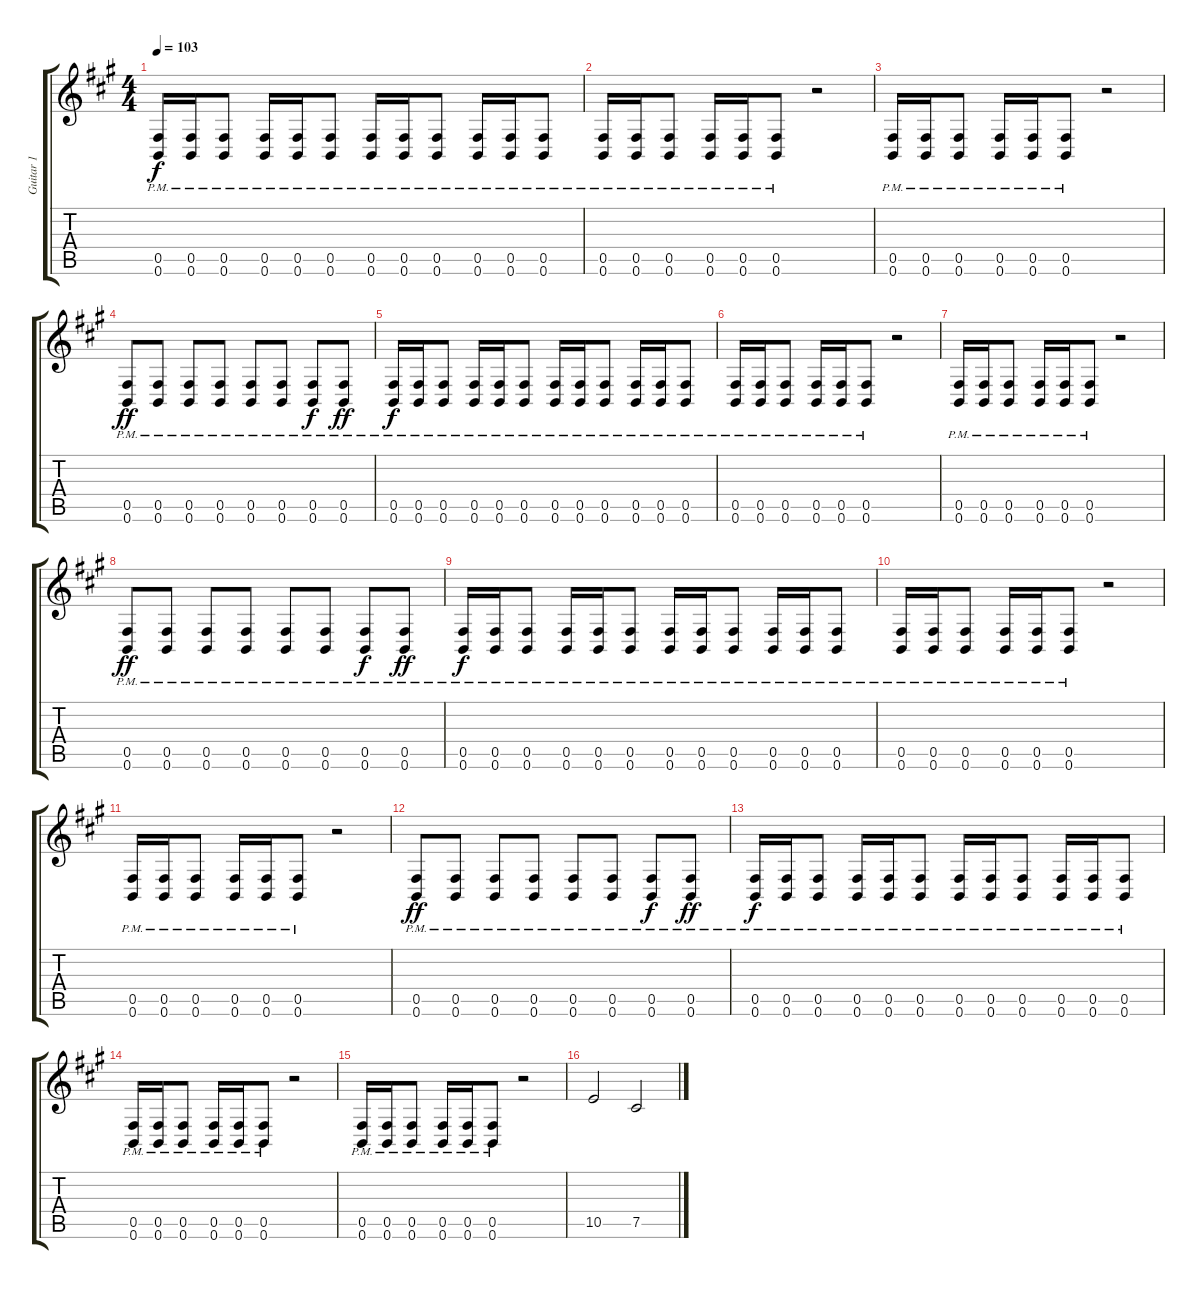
\track ("Guitar 1" "Guitar 1") {instrument distortionguitar}
\staff {score tabs}
\tuning (Db4 Ab3 E3 B2 Gb2 B1) {hide}
\ts (4 4)
\tempo 103
\clef g2
\ks a
(0.5{pm} 0.6{pm}).16{dy f} (0.5{pm} 0.6{pm}).16 (0.5{pm} 0.6{pm}).8 (0.5{pm} 0.6{pm}).16 (0.5{pm} 0.6{pm}).16 (0.5{pm} 0.6{pm}).8 (0.5{pm} 0.6{pm}).16 (0.5{pm} 0.6{pm}).16 (0.5{pm} 0.6{pm}).8 (0.5{pm} 0.6{pm}).16 (0.5{pm} 0.6{pm}).16 (0.5{pm} 0.6{pm}).8 |
(0.5{pm} 0.6{pm}).16 (0.5{pm} 0.6{pm}).16 (0.5{pm} 0.6{pm}).8 (0.5{pm} 0.6{pm}).16 (0.5{pm} 0.6{pm}).16 (0.5{pm} 0.6{pm}).8 r.2 |
(0.5{pm} 0.6{pm}).16 (0.5{pm} 0.6{pm}).16 (0.5{pm} 0.6{pm}).8 (0.5{pm} 0.6{pm}).16 (0.5{pm} 0.6{pm}).16 (0.5{pm} 0.6{pm}).8 r.2 |
(0.5{pm} 0.6{pm}).8{dy ff} (0.5{pm} 0.6{pm}).8 (0.5{pm} 0.6{pm}).8 (0.5{pm} 0.6{pm}).8 (0.5{pm} 0.6{pm}).8 (0.5{pm} 0.6{pm}).8 (0.5{pm} 0.6{pm}).8{dy f} (0.5{pm} 0.6).8{dy ff} |
(0.5{pm} 0.6{pm}).16{dy f} (0.5{pm} 0.6{pm}).16 (0.5{pm} 0.6{pm}).8 (0.5{pm} 0.6{pm}).16 (0.5{pm} 0.6{pm}).16 (0.5{pm} 0.6{pm}).8 (0.5{pm} 0.6{pm}).16 (0.5{pm} 0.6{pm}).16 (0.5{pm} 0.6{pm}).8 (0.5{pm} 0.6{pm}).16 (0.5{pm} 0.6{pm}).16 (0.5{pm} 0.6{pm}).8 |
(0.5{pm} 0.6{pm}).16 (0.5{pm} 0.6{pm}).16 (0.5{pm} 0.6{pm}).8 (0.5{pm} 0.6{pm}).16 (0.5{pm} 0.6{pm}).16 (0.5{pm} 0.6{pm}).8 r.2 |
(0.5{pm} 0.6{pm}).16 (0.5{pm} 0.6{pm}).16 (0.5{pm} 0.6{pm}).8 (0.5{pm} 0.6{pm}).16 (0.5{pm} 0.6{pm}).16 (0.5{pm} 0.6{pm}).8 r.2 |
(0.5{pm} 0.6{pm}).8{dy ff} (0.5{pm} 0.6{pm}).8 (0.5{pm} 0.6{pm}).8 (0.5{pm} 0.6{pm}).8 (0.5{pm} 0.6{pm}).8 (0.5{pm} 0.6{pm}).8 (0.5{pm} 0.6{pm}).8{dy f} (0.5{pm} 0.6).8{dy ff} |
(0.5{pm} 0.6{pm}).16{dy f} (0.5{pm} 0.6{pm}).16 (0.5{pm} 0.6{pm}).8 (0.5{pm} 0.6{pm}).16 (0.5{pm} 0.6{pm}).16 (0.5{pm} 0.6{pm}).8 (0.5{pm} 0.6{pm}).16 (0.5{pm} 0.6{pm}).16 (0.5{pm} 0.6{pm}).8 (0.5{pm} 0.6{pm}).16 (0.5{pm} 0.6{pm}).16 (0.5{pm} 0.6{pm}).8 |
(0.5{pm} 0.6{pm}).16 (0.5{pm} 0.6{pm}).16 (0.5{pm} 0.6{pm}).8 (0.5{pm} 0.6{pm}).16 (0.5{pm} 0.6{pm}).16 (0.5{pm} 0.6{pm}).8 r.2 |
(0.5{pm} 0.6{pm}).16 (0.5{pm} 0.6{pm}).16 (0.5{pm} 0.6{pm}).8 (0.5{pm} 0.6{pm}).16 (0.5{pm} 0.6{pm}).16 (0.5{pm} 0.6{pm}).8 r.2 |
(0.5{pm} 0.6{pm}).8{dy ff} (0.5{pm} 0.6{pm}).8 (0.5{pm} 0.6{pm}).8 (0.5{pm} 0.6{pm}).8 (0.5{pm} 0.6{pm}).8 (0.5{pm} 0.6{pm}).8 (0.5{pm} 0.6{pm}).8{dy f} (0.5{pm} 0.6).8{dy ff} |
(0.5{pm} 0.6{pm}).16{dy f} (0.5{pm} 0.6{pm}).16 (0.5{pm} 0.6{pm}).8 (0.5{pm} 0.6{pm}).16 (0.5{pm} 0.6{pm}).16 (0.5{pm} 0.6{pm}).8 (0.5{pm} 0.6{pm}).16 (0.5{pm} 0.6{pm}).16 (0.5{pm} 0.6{pm}).8 (0.5{pm} 0.6{pm}).16 (0.5{pm} 0.6{pm}).16 (0.5{pm} 0.6{pm}).8 |
(0.5{pm} 0.6{pm}).16 (0.5{pm} 0.6{pm}).16 (0.5{pm} 0.6{pm}).8 (0.5{pm} 0.6{pm}).16 (0.5{pm} 0.6{pm}).16 (0.5{pm} 0.6{pm}).8 r.2 |
(0.5{pm} 0.6{pm}).16 (0.5{pm} 0.6{pm}).16 (0.5{pm} 0.6{pm}).8 (0.5{pm} 0.6{pm}).16 (0.5{pm} 0.6{pm}).16 (0.5{pm} 0.6{pm}).8 r.2 |
10.5.2 7.5.2
